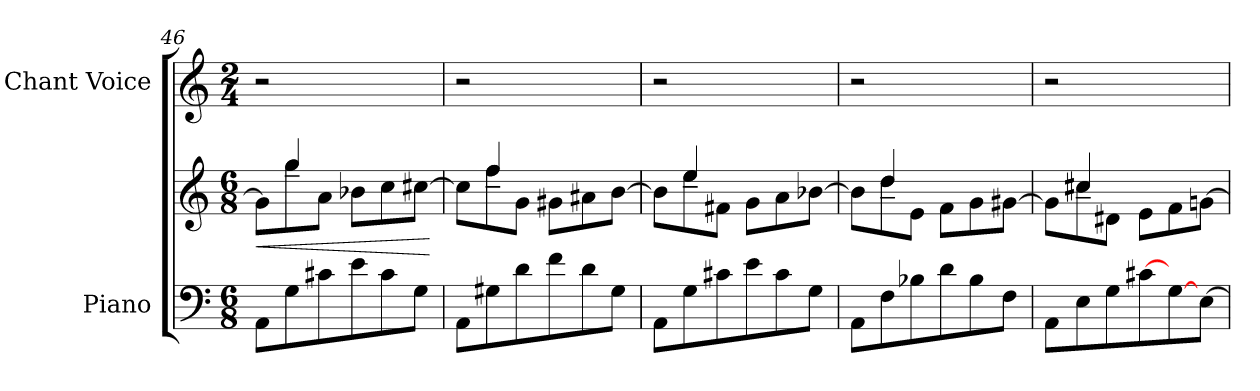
**kern	**kern	**dynam	**kern
*part2	*part2	*part2	*part1
*staff3	*staff2	*staff2/3	*staff1
*I"Piano	*	*	*I"Chant Voice
*I'Pno	*	*	*
*clefF4	*clefG2	*	*clefG2
*k[]	*k[]	*	*k[]
*M6/8	*M6/8	*	*M2/4
=46	=46	=46	=46
!	!	!LO:HP:b	!
*	*^	*	*
8AA\L	8g\L]	8ryy	<	2r
8G\	8gg\	4gg~>/	.	.
8c#X\	8a\J	.	.	.
8e\	8b-X\L	4.ryy	.	.
8c#\	8cc\	.	.	4ryy
8G\J	[>8cc#X\J	.	.	.
*	*v	*v	*	*
.	.	[	.
=47	=47	=47	=47
*	*^	*	*
8AA\L	8cc#\L]	8ryy	.	2r
8G#X\	8ff\	4ff~>/	.	.
8d\	8g\J	.	.	.
8f\	8g#X\L	4.ryy	.	.
8d\	8a#X\	.	.	4ryy
8G#\J	[>8b\J	.	.	.
=48	=48	=48	=48	=48
8AA\L	8b\L]	8ryy	.	2r
8G\	8ee\	4ee~>/	.	.
8c#X\	8f#X\J	.	.	.
8e\	8g\L	4.ryy	.	.
8c#\	8a\	.	.	4ryy
8G\J	[>8b-X\J	.	.	.
=49	=49	=49	=49	=49
8AA\L	8b-\L]	8ryy	.	2r
8F\	8dd\	4dd~>/	.	.
8B-X\	8e\J	.	.	.
8d\	8f\L	4.ryy	.	.
8B-\	8g\	.	.	4ryy
8F\J	[>8g#X\J	.	.	.
!!LO:LB:g=z
=50	=50	=50	=50	=50
8AA\L	8g#\L]	8ryy	.	2r
8E\	8cc#X\	4cc#~>/	.	.
8G\	8d#X\J	.	.	.
[8c#X\	8e\L	4.ryy	.	.
[8G\	8f\	.	.	4ryy
[8E\J	[>8gni\J	.	.	.
*	*v	*v	*	*
=	=	=	=
*-	*-	*-	*-
